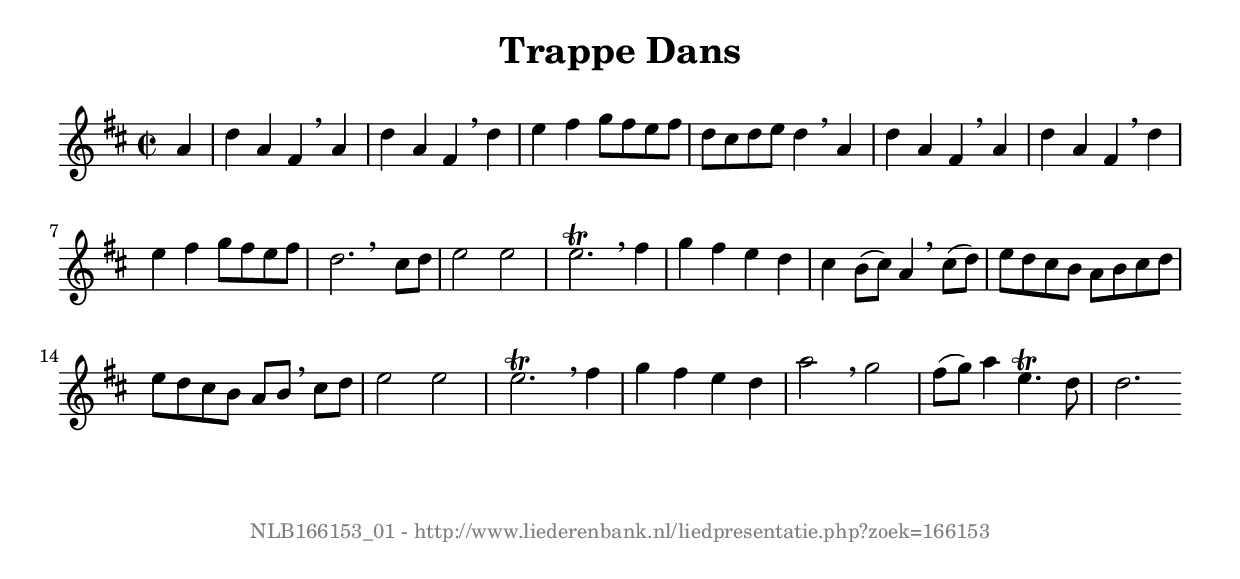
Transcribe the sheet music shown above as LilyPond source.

%
% produced by wce2krn 1.64 (7 June 2014)
%
\version"2.16"
#(append! paper-alist '(("long" . (cons (* 210 mm) (* 2000 mm)))))
#(set-default-paper-size "long")
sb = {\breathe}
mBreak = {\breathe }
bBreak = {\breathe }
x = {\once\override NoteHead #'style = #'cross }
gl=\glissando
itime={\override Staff.TimeSignature #'stencil = ##f }
ficta = {\once\set suggestAccidentals = ##t}
fine = {\once\override Score.RehearsalMark #'self-alignment-X = #1 \mark \markup {\italic{Fine}}}
dc = {\once\override Score.RehearsalMark #'self-alignment-X = #1 \mark \markup {\italic{D.C.}}}
dcf = {\once\override Score.RehearsalMark #'self-alignment-X = #1 \mark \markup {\italic{D.C. al Fine}}}
dcc = {\once\override Score.RehearsalMark #'self-alignment-X = #1 \mark \markup {\italic{D.C. al Coda}}}
ds = {\once\override Score.RehearsalMark #'self-alignment-X = #1 \mark \markup {\italic{D.S.}}}
dsf = {\once\override Score.RehearsalMark #'self-alignment-X = #1 \mark \markup {\italic{D.S. al Fine}}}
dsc = {\once\override Score.RehearsalMark #'self-alignment-X = #1 \mark \markup {\italic{D.S. al Coda}}}
pv = {\set Score.repeatCommands = #'((volta "1"))}
sv = {\set Score.repeatCommands = #'((volta "2"))}
tv = {\set Score.repeatCommands = #'((volta "3"))}
qv = {\set Score.repeatCommands = #'((volta "4"))}
xv = {\set Score.repeatCommands = #'((volta #f))}
\header{ tagline = ""
title = "Trappe Dans"
}
\score {{
\key d \major
\relative g'
{
\set melismaBusyProperties = #'()
\partial 32*8
\time 2/2
\tempo 4=120
\override Score.MetronomeMark #'transparent = ##t
\override Score.RehearsalMark #'break-visibility = #(vector #t #t #f)
a4 d a fis \sb a d a fis \sb d' e fis g8 fis e fis d cis d e d4 \mBreak
a4 d a fis \sb a d a fis \sb d'e fis g8 fis e fis d2. \bar ":|:" \bBreak
cis8 d e2 e e2.^\trill \sb fis4 g fis e d cis b8( cis) a4 \sb cis8( d) e d cis b a b cis d e d cis b a b \mBreak
cis8 d e2 e e2. ^\trill \sb fis4 g fis e d a'2 \sb g fis8( g) a4 e4. ^\trill d8 d2. \bar ":|"
 }}
 \midi { }
 \layout {
            indent = 0.0\cm
}
}
\markup { \vspace #0 } \markup { \with-color #grey \fill-line { \center-column { \smaller "NLB166153_01 - http://www.liederenbank.nl/liedpresentatie.php?zoek=166153" } } }
